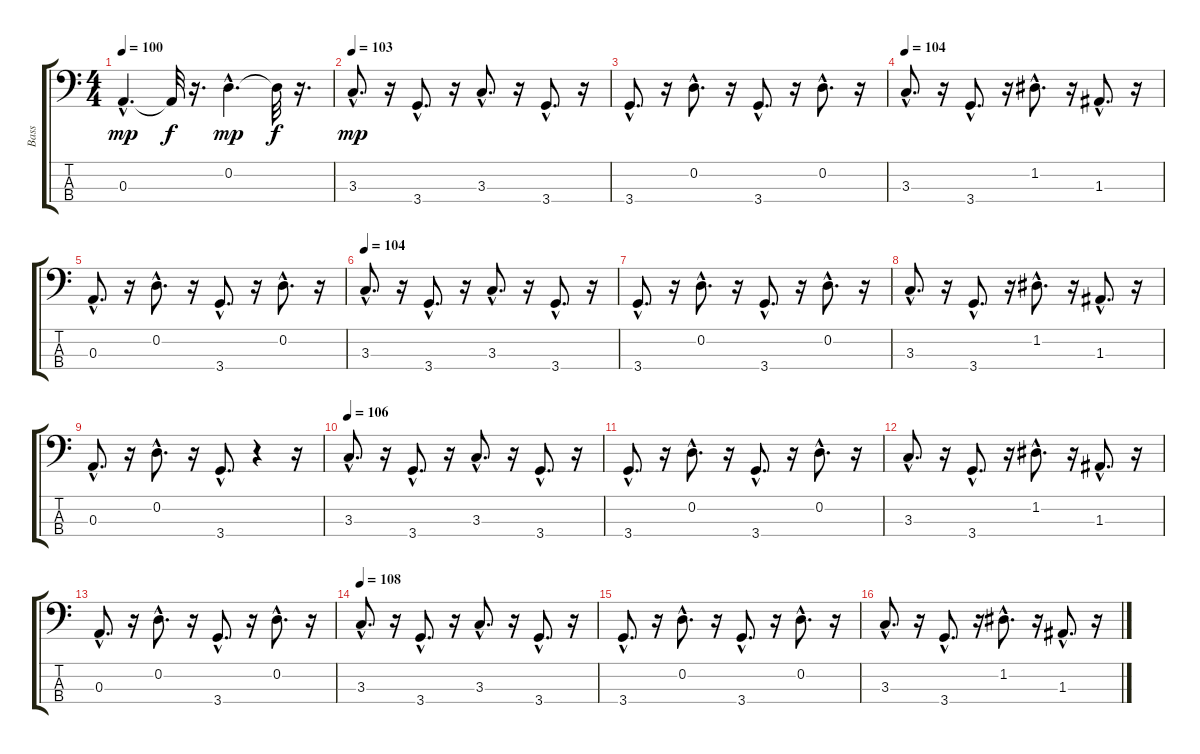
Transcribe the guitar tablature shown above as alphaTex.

\track ("Bass" "Bass") {instrument electricbassfinger}
\staff {score tabs}
\tuning (G2 D2 A1 E1) {hide}
\ts (4 4)
\tempo 100
\clef f4
\ks c
0.3{hac}.4{d dy mp} 0.3{t}.32{dy f} r.16{d} 0.2{hac}.4{d dy mp} 0.2{t}.32{dy f} r.16{d} |
\tempo 103
3.3{hac}.8{d dy mp} r.16 3.4{hac}.8{d} r.16 3.3{hac}.8{d} r.16 3.4{hac}.8{d} r.16 |
3.4{hac}.8{d} r.16 0.2{hac}.8{d} r.16 3.4{hac}.8{d} r.16 0.2{hac}.8{d} r.16 |
\tempo 104
3.3{hac}.8{d} r.16 3.4{hac}.8{d} r.16 1.2{hac}.8{d} r.16 1.3{hac}.8{d} r.16 |
0.3{hac}.8{d} r.16 0.2{hac}.8{d} r.16 3.4{hac}.8{d} r.16 0.2{hac}.8{d} r.16 |
\tempo 104
3.3{hac}.8{d} r.16 3.4{hac}.8{d} r.16 3.3{hac}.8{d} r.16 3.4{hac}.8{d} r.16 |
3.4{hac}.8{d} r.16 0.2{hac}.8{d} r.16 3.4{hac}.8{d} r.16 0.2{hac}.8{d} r.16 |
3.3{hac}.8{d} r.16 3.4{hac}.8{d} r.16 1.2{hac}.8{d} r.16 1.3{hac}.8{d} r.16 |
0.3{hac}.8{d} r.16 0.2{hac}.8{d} r.16 3.4{hac}.8{d} r.4 r.16 |
\tempo 106
3.3{hac}.8{d} r.16 3.4{hac}.8{d} r.16 3.3{hac}.8{d} r.16 3.4{hac}.8{d} r.16 |
3.4{hac}.8{d} r.16 0.2{hac}.8{d} r.16 3.4{hac}.8{d} r.16 0.2{hac}.8{d} r.16 |
3.3{hac}.8{d} r.16 3.4{hac}.8{d} r.16 1.2{hac}.8{d} r.16 1.3{hac}.8{d} r.16 |
0.3{hac}.8{d} r.16 0.2{hac}.8{d} r.16 3.4{hac}.8{d} r.16 0.2{hac}.8{d} r.16 |
\tempo 108
3.3{hac}.8{d} r.16 3.4{hac}.8{d} r.16 3.3{hac}.8{d} r.16 3.4{hac}.8{d} r.16 |
3.4{hac}.8{d} r.16 0.2{hac}.8{d} r.16 3.4{hac}.8{d} r.16 0.2{hac}.8{d} r.16 |
3.3{hac}.8{d} r.16 3.4{hac}.8{d} r.16 1.2{hac}.8{d} r.16 1.3{hac}.8{d} r.16
